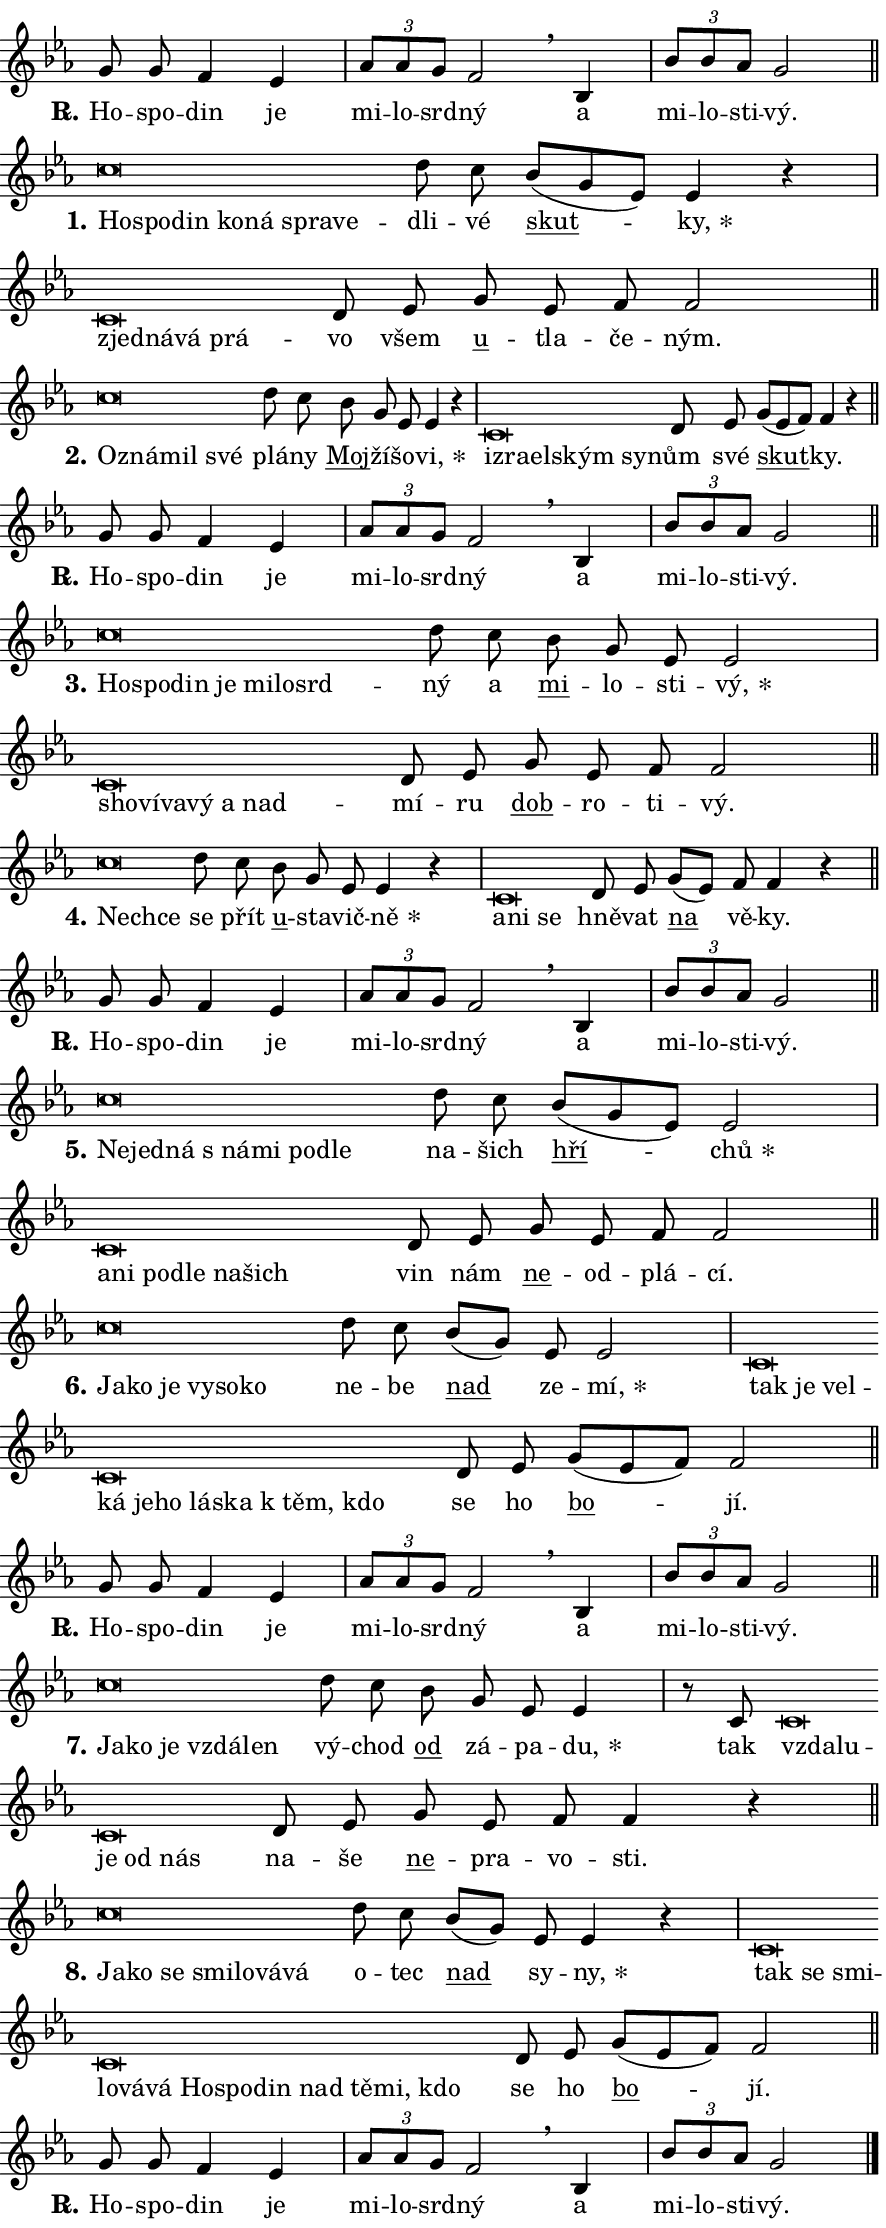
\version "2.24.0"
\header { tagline = "" }
\paper {
  indent = 0\cm
  top-margin = 0\cm
  right-margin = 0.13\cm % to fit lyric hyphens
  bottom-margin = 0\cm
  left-margin = 0\cm
  paper-width = 15\cm
  page-breaking = #ly:one-page-breaking
  system-system-spacing.basic-distance = #11
  score-system-spacing.basic-distance = #11
  ragged-last = ##f
}


%% Author: Thomas Morley
%% https://lists.gnu.org/archive/html/lilypond-user/2020-05/msg00002.html
#(define (line-position grob)
"Returns position of @var[grob} in current system:
   @code{'start}, if at first time-step
   @code{'end}, if at last time-step
   @code{'middle} otherwise
"
  (let* ((col (ly:item-get-column grob))
         (ln (ly:grob-object col 'left-neighbor))
         (rn (ly:grob-object col 'right-neighbor))
         (col-to-check-left (if (ly:grob? ln) ln col))
         (col-to-check-right (if (ly:grob? rn) rn col))
         (break-dir-left
           (and
             (ly:grob-property col-to-check-left 'non-musical #f)
             (ly:item-break-dir col-to-check-left)))
         (break-dir-right
           (and
             (ly:grob-property col-to-check-right 'non-musical #f)
             (ly:item-break-dir col-to-check-right))))
        (cond ((eqv? 1 break-dir-left) 'start)
              ((eqv? -1 break-dir-right) 'end)
              (else 'middle))))

#(define (tranparent-at-line-position vctor)
  (lambda (grob)
  "Relying on @code{line-position} select the relevant enry from @var{vctor}.
Used to determine transparency,"
    (case (line-position grob)
      ((end) (not (vector-ref vctor 0)))
      ((middle) (not (vector-ref vctor 1)))
      ((start) (not (vector-ref vctor 2))))))

noteHeadBreakVisibility =
#(define-music-function (break-visibility)(vector?)
"Makes @code{NoteHead}s transparent relying on @var{break-visibility}"
#{
  \override NoteHead.transparent =
    #(tranparent-at-line-position break-visibility)
#})

#(define delete-ledgers-for-transparent-note-heads
  (lambda (grob)
    "Reads whether a @code{NoteHead} is transparent.
If so this @code{NoteHead} is removed from @code{'note-heads} from
@var{grob}, which is supposed to be @code{LedgerLineSpanner}.
As a result ledgers are not printed for this @code{NoteHead}"
    (let* ((nhds-array (ly:grob-object grob 'note-heads))
           (nhds-list
             (if (ly:grob-array? nhds-array)
                 (ly:grob-array->list nhds-array)
                 '()))
           ;; Relies on the transparent-property being done before
           ;; Staff.LedgerLineSpanner.after-line-breaking is executed.
           ;; This is fragile ...
           (to-keep
             (remove
               (lambda (nhd)
                 (ly:grob-property nhd 'transparent #f))
               nhds-list)))
      ;; TODO find a better method to iterate over grob-arrays, similiar
      ;; to filter/remove etc for lists
      ;; For now rebuilt from scratch
      (set! (ly:grob-object grob 'note-heads)  '())
      (for-each
        (lambda (nhd)
          (ly:pointer-group-interface::add-grob grob 'note-heads nhd))
        to-keep))))

squashNotes = {
  \override NoteHead.X-extent = #'(-0.2 . 0.2)
  \override NoteHead.Y-extent = #'(-0.75 . 0)
  \override NoteHead.stencil =
    #(lambda (grob)
       (let ((pos (ly:grob-property grob 'staff-position)))
         (begin
           (if (< pos -7) (display "ERROR: Lower brevis then expected\n") (display ""))
           (if (<= pos -6) ly:text-interface::print ly:note-head::print))))
}
unSquashNotes = {
  \revert NoteHead.X-extent
  \revert NoteHead.Y-extent
  \revert NoteHead.stencil
}

hideNotes = \noteHeadBreakVisibility #begin-of-line-visible
unHideNotes = \noteHeadBreakVisibility #all-visible

% work-around for resetting accidentals
% https://lilypond.org/doc/v2.23/Documentation/notation/displaying-rhythms#unmetered-music
cadenzaMeasure = {
  \cadenzaOff
  \partial 1024 s1024
  \cadenzaOn
}

#(define-markup-command (accent layout props text) (markup?)
  "Underline accented syllable"
  (interpret-markup layout props
    #{\markup \override #'(offset . 4.3) \underline { #text }#}))

responsum = \markup \concat {
  "R" \hspace #-1.05 \path #0.1 #'((moveto 0 0.07) (lineto 0.9 0.8)) \hspace #0.05 "."
}

spaceSize = #0.6828661417322834 % exact space size for TeX Gyre Schola

\layout {
  \context {
    \Staff
    \remove "Time_signature_engraver"
    \override LedgerLineSpanner.after-line-breaking = #delete-ledgers-for-transparent-note-heads
  }
  \context {
    \Lyrics {
      \override LyricSpace.minimum-distance = \spaceSize
      \override LyricText.font-name = #"TeX Gyre Schola"
      \override LyricText.font-size = 1
      \override StanzaNumber.font-name = #"TeX Gyre Schola Bold"
      \override StanzaNumber.font-size = 1
    }
  }
  \context {
    \Score 
    \override NoteHead.text =
      #(lambda (grob) 
        (let ((pos (ly:grob-property grob 'staff-position)))
          #{\markup {
            \combine
              \halign #-0.55 \raise #(if (= pos -6) 0 0.5) \override #'(thickness . 2) \draw-line #'(3.2 . 0)
              \musicglyph "noteheads.sM1"
          }#}))
  }
}

% magnetic-lyrics.ily
%
%   written by
%     Jean Abou Samra <jean@abou-samra.fr>
%     Werner Lemberg <wl@gnu.org>
%
%   adapted by
%     Jiri Hon <jiri.hon@gmail.com>
%
% Version 2022-Apr-15

% https://www.mail-archive.com/lilypond-user@gnu.org/msg149350.html

#(define (Left_hyphen_pointer_engraver context)
   "Collect syllable-hyphen-syllable occurrences in lyrics and store
them in properties.  This engraver only looks to the left.  For
example, if the lyrics input is @code{foo -- bar}, it does the
following.

@itemize @bullet
@item
Set the @code{text} property of the @code{LyricHyphen} grob between
@q{foo} and @q{bar} to @code{foo}.

@item
Set the @code{left-hyphen} property of the @code{LyricText} grob with
text @q{foo} to the @code{LyricHyphen} grob between @q{foo} and
@q{bar}.
@end itemize

Use this auxiliary engraver in combination with the
@code{lyric-@/text::@/apply-@/magnetic-@/offset!} hook."
   (let ((hyphen #f)
         (text #f))
     (make-engraver
      (acknowledgers
       ((lyric-syllable-interface engraver grob source-engraver)
        (set! text grob)))
      (end-acknowledgers
       ((lyric-hyphen-interface engraver grob source-engraver)
        ;(when (not (grob::has-interface grob 'lyric-space-interface))
          (set! hyphen grob)));)
      ((stop-translation-timestep engraver)
       (when (and text hyphen)
         (ly:grob-set-object! text 'left-hyphen hyphen))
       (set! text #f)
       (set! hyphen #f)))))

#(define (lyric-text::apply-magnetic-offset! grob)
   "If the space between two syllables is less than the value in
property @code{LyricText@/.details@/.squash-threshold}, move the right
syllable to the left so that it gets concatenated with the left
syllable.

Use this function as a hook for
@code{LyricText@/.after-@/line-@/breaking} if the
@code{Left_@/hyphen_@/pointer_@/engraver} is active."
   (let ((hyphen (ly:grob-object grob 'left-hyphen #f)))
     (when hyphen
       (let ((left-text (ly:spanner-bound hyphen LEFT)))
         (when (grob::has-interface left-text 'lyric-syllable-interface)
           (let* ((common (ly:grob-common-refpoint grob left-text X))
                  (this-x-ext (ly:grob-extent grob common X))
                  (left-x-ext
                   (begin
                     ;; Trigger magnetism for left-text.
                     (ly:grob-property left-text 'after-line-breaking)
                     (ly:grob-extent left-text common X)))
                  ;; `delta` is the gap width between two syllables.
                  (delta (- (interval-start this-x-ext)
                            (interval-end left-x-ext)))
                  (details (ly:grob-property grob 'details))
                  (threshold (assoc-get 'squash-threshold details 0.2)))
             (when (< delta threshold)
               (let* (;; We have to manipulate the input text so that
                      ;; ligatures crossing syllable boundaries are not
                      ;; disabled.  For languages based on the Latin
                      ;; script this is essentially a beautification.
                      ;; However, for non-Western scripts it can be a
                      ;; necessity.
                      (lt (ly:grob-property left-text 'text))
                      (rt (ly:grob-property grob 'text))
                      (is-space (grob::has-interface hyphen 'lyric-space-interface))
                      (space (if is-space " " ""))
                      (extra-delta (if is-space spaceSize 0))
                      ;; Append new syllable.
                      (ltrt-space (if (and (string? lt) (string? rt))
                                (string-append lt space rt)
                                (make-concat-markup (list lt space rt))))
                      ;; Right-align `ltrt` to the right side.
                      (ltrt-space-markup (grob-interpret-markup
                               grob
                               (make-translate-markup
                                (cons (interval-length this-x-ext) 0)
                                (make-right-align-markup ltrt-space)))))
                 (begin
                   ;; Don't print `left-text`.
                   (ly:grob-set-property! left-text 'stencil #f)
                   ;; Set text and stencil (which holds all collected
                   ;; syllables so far) and shift it to the left.
                   (ly:grob-set-property! grob 'text ltrt-space)
                   (ly:grob-set-property! grob 'stencil ltrt-space-markup)
                   (ly:grob-translate-axis! grob (- (- delta extra-delta)) X))))))))))


#(define (lyric-hyphen::displace-bounds-first grob)
   ;; Make very sure this callback isn't triggered too early.
   (let ((left (ly:spanner-bound grob LEFT))
         (right (ly:spanner-bound grob RIGHT)))
     (ly:grob-property left 'after-line-breaking)
     (ly:grob-property right 'after-line-breaking)
     (ly:lyric-hyphen::print grob)))

squashThreshold = #0.4

\layout {
  \context {
    \Lyrics
    \consists #Left_hyphen_pointer_engraver
    \override LyricText.after-line-breaking =
      #lyric-text::apply-magnetic-offset!
    \override LyricHyphen.stencil = #lyric-hyphen::displace-bounds-first
    \override LyricText.details.squash-threshold = \squashThreshold
    \override LyricHyphen.minimum-distance = 0
    \override LyricHyphen.minimum-length = \squashThreshold
  }
}

squashText = \override LyricText.details.squash-threshold = 9999
unSquashText = \override LyricText.details.squash-threshold = \squashThreshold

leftText = \override LyricText.self-alignment-X = #LEFT
unLeftText = \revert LyricText.self-alignment-X

starOffset = #(lambda (grob) 
                (let ((x_offset (ly:self-alignment-interface::aligned-on-x-parent grob)))
                  (if (= x_offset 0) 0 (+ x_offset 1.2))))

star = #(define-music-function (syllable)(string?)
"Append star separator at the end of a syllable"
#{
  \once \override LyricText.X-offset = #starOffset
  \lyricmode { \markup {
    #syllable
    \override #'((font-name . "TeX Gyre Schola Bold")) \hspace #0.2 \lower #0.65 \larger "*"
  } }
#})

starAccent = #(define-music-function (syllable)(string?)
"Append star separator at the end of a syllable and make accent"
#{
  \once \override LyricText.X-offset = #starOffset
  \lyricmode { \markup {
    \accent #syllable
    \override #'((font-name . "TeX Gyre Schola Bold")) \hspace #0.2 \lower #0.65 \larger "*"
  } }
#})

breath = #(define-music-function (syllable)(string?)
"Append breathing indicator at the end of a syllable"
#{
  \lyricmode { \markup { #syllable "+" } }
#})

optionalBreath = #(define-music-function (syllable)(string?)
"Append optional breathing indicator at the end of a syllable"
#{
  \lyricmode { \markup { #syllable "(+)" } }
#})


\score {
    <<
        \new Voice = "melody" { \cadenzaOn \key es \major \relative { g'8 g f4 es \cadenzaMeasure \bar "|" \tuplet 3/2 { as8[ as g] } f2 \breathe \bar "" bes,4 \cadenzaMeasure \bar "|" \tuplet 3/2 {bes'8[ bes as] } g2 \cadenzaMeasure \bar "||" \break } }
        \new Lyrics \lyricsto "melody" { \lyricmode { \set stanza = \responsum
Ho -- spo -- din je mi -- lo -- srd -- ný a mi -- lo -- sti -- vý. } }
    >>
    \layout {}
}

\score {
    <<
        \new Voice = "melody" { \cadenzaOn \key es \major \relative { \squashNotes c''\breve*1/16 \hideNotes \breve*1/16 \bar "" \breve*1/16 \bar "" \breve*1/16 \bar "" \breve*1/16 \bar "" \breve*1/16 \breve*1/16 \bar "" \unHideNotes \unSquashNotes d8 c \bar "" bes[( g es)] es4 r \cadenzaMeasure \bar "|" \squashNotes c\breve*1/16 \hideNotes \breve*1/16 \bar "" \breve*1/16 \breve*1/16 \bar "" \unHideNotes \unSquashNotes d8 es \bar "" g es f f2 \cadenzaMeasure \bar "||" \break } }
        \new Lyrics \lyricsto "melody" { \lyricmode { \set stanza = "1."
\leftText Ho -- \squashText spo -- din ko -- ná spra -- ve -- \unLeftText \unSquashText dli -- vé \markup \accent skut -- \star ky, \leftText zjed -- \squashText ná -- vá prá -- \unLeftText \unSquashText vo všem \markup \accent u -- tla -- če -- ným. } }
    >>
    \layout {}
}

\score {
    <<
        \new Voice = "melody" { \cadenzaOn \key es \major \relative { \squashNotes c''\breve*1/16 \hideNotes \breve*1/16 \bar "" \breve*1/16 \breve*1/16 \bar "" \unHideNotes \unSquashNotes d8 c \bar "" bes g es es4 r \cadenzaMeasure \bar "|" \squashNotes c\breve*1/16 \hideNotes \breve*1/16 \bar "" \breve*1/16 \bar "" \breve*1/16 \breve*1/16 \bar "" \unHideNotes \unSquashNotes d8 es \bar "" g[( es f)] f4 r \cadenzaMeasure \bar "||" \break } }
        \new Lyrics \lyricsto "melody" { \lyricmode { \set stanza = "2."
\leftText Oz -- \squashText ná -- mil své \unLeftText \unSquashText plá -- ny \markup \accent Moj -- ží -- šo -- \star vi, \leftText iz -- \squashText ra -- el -- ským sy -- \unLeftText \unSquashText nům své \markup \accent skut -- ky. } }
    >>
    \layout {}
}

\score {
    <<
        \new Voice = "melody" { \cadenzaOn \key es \major \relative { g'8 g f4 es \cadenzaMeasure \bar "|" \tuplet 3/2 { as8[ as g] } f2 \breathe \bar "" bes,4 \cadenzaMeasure \bar "|" \tuplet 3/2 {bes'8[ bes as] } g2 \cadenzaMeasure \bar "||" \break } }
        \new Lyrics \lyricsto "melody" { \lyricmode { \set stanza = \responsum
Ho -- spo -- din je mi -- lo -- srd -- ný a mi -- lo -- sti -- vý. } }
    >>
    \layout {}
}

\score {
    <<
        \new Voice = "melody" { \cadenzaOn \key es \major \relative { \squashNotes c''\breve*1/16 \hideNotes \breve*1/16 \bar "" \breve*1/16 \bar "" \breve*1/16 \bar "" \breve*1/16 \bar "" \breve*1/16 \breve*1/16 \bar "" \unHideNotes \unSquashNotes d8 c \bar "" bes g es es2 \cadenzaMeasure \bar "|" \squashNotes c\breve*1/16 \hideNotes \breve*1/16 \bar "" \breve*1/16 \bar "" \breve*1/16 \bar "" \breve*1/16 \breve*1/16 \bar "" \unHideNotes \unSquashNotes d8 es \bar "" g es f f2 \cadenzaMeasure \bar "||" \break } }
        \new Lyrics \lyricsto "melody" { \lyricmode { \set stanza = "3."
\leftText Ho -- \squashText spo -- din je mi -- lo -- srd -- \unLeftText \unSquashText ný a \markup \accent mi -- lo -- sti -- \star vý, \leftText sho -- \squashText ví -- va -- vý a nad -- \unLeftText \unSquashText mí -- ru \markup \accent dob -- ro -- ti -- vý. } }
    >>
    \layout {}
}

\score {
    <<
        \new Voice = "melody" { \cadenzaOn \key es \major \relative { \squashNotes c''\breve*1/16 \hideNotes \breve*1/16 \bar "" \unHideNotes \unSquashNotes d8 c \bar "" bes g es es4 r \cadenzaMeasure \bar "|" \squashNotes c\breve*1/16 \hideNotes \breve*1/16 \breve*1/16 \bar "" \unHideNotes \unSquashNotes d8 es \bar "" g[( es)] f f4 r \cadenzaMeasure \bar "||" \break } }
        \new Lyrics \lyricsto "melody" { \lyricmode { \set stanza = "4."
\leftText Nech -- \squashText ce \unLeftText \unSquashText se přít \markup \accent u -- sta -- vič -- \star ně \leftText a -- \squashText ni se \unLeftText \unSquashText hně -- vat \markup \accent na vě -- ky. } }
    >>
    \layout {}
}

\score {
    <<
        \new Voice = "melody" { \cadenzaOn \key es \major \relative { g'8 g f4 es \cadenzaMeasure \bar "|" \tuplet 3/2 { as8[ as g] } f2 \breathe \bar "" bes,4 \cadenzaMeasure \bar "|" \tuplet 3/2 {bes'8[ bes as] } g2 \cadenzaMeasure \bar "||" \break } }
        \new Lyrics \lyricsto "melody" { \lyricmode { \set stanza = \responsum
Ho -- spo -- din je mi -- lo -- srd -- ný a mi -- lo -- sti -- vý. } }
    >>
    \layout {}
}

\score {
    <<
        \new Voice = "melody" { \cadenzaOn \key es \major \relative { \squashNotes c''\breve*1/16 \hideNotes \breve*1/16 \bar "" \breve*1/16 \bar "" \breve*1/16 \bar "" \breve*1/16 \bar "" \breve*1/16 \breve*1/16 \bar "" \unHideNotes \unSquashNotes d8 c \bar "" bes[( g es)] es2 \cadenzaMeasure \bar "|" \squashNotes c\breve*1/16 \hideNotes \breve*1/16 \bar "" \breve*1/16 \bar "" \breve*1/16 \bar "" \breve*1/16 \breve*1/16 \bar "" \unHideNotes \unSquashNotes d8 es \bar "" g es f f2 \cadenzaMeasure \bar "||" \break } }
        \new Lyrics \lyricsto "melody" { \lyricmode { \set stanza = "5."
\leftText Ne -- \squashText jed -- ná "s ná" -- mi po -- dle \unLeftText \unSquashText na -- šich \markup \accent hří -- \star chů \leftText a -- \squashText ni po -- dle na -- šich \unLeftText \unSquashText vin nám \markup \accent ne -- od -- plá -- cí. } }
    >>
    \layout {}
}

\score {
    <<
        \new Voice = "melody" { \cadenzaOn \key es \major \relative { \squashNotes c''\breve*1/16 \hideNotes \breve*1/16 \bar "" \breve*1/16 \bar "" \breve*1/16 \bar "" \breve*1/16 \breve*1/16 \bar "" \unHideNotes \unSquashNotes d8 c \bar "" bes[( g)] es es2 \cadenzaMeasure \bar "|" \squashNotes c\breve*1/16 \hideNotes \breve*1/16 \bar "" \breve*1/16 \bar "" \breve*1/16 \bar "" \breve*1/16 \bar "" \breve*1/16 \bar "" \breve*1/16 \bar "" \breve*1/16 \bar "" \breve*1/16 \breve*1/16 \bar "" \unHideNotes \unSquashNotes d8 es \bar "" g[( es f)] f2 \cadenzaMeasure \bar "||" \break } }
        \new Lyrics \lyricsto "melody" { \lyricmode { \set stanza = "6."
\leftText Ja -- \squashText ko je vy -- so -- ko \unLeftText \unSquashText ne -- be \markup \accent nad ze -- \star mí, \leftText tak \squashText je vel -- ká je -- ho lá -- ska "k těm," kdo \unLeftText \unSquashText se ho \markup \accent bo -- jí. } }
    >>
    \layout {}
}

\score {
    <<
        \new Voice = "melody" { \cadenzaOn \key es \major \relative { g'8 g f4 es \cadenzaMeasure \bar "|" \tuplet 3/2 { as8[ as g] } f2 \breathe \bar "" bes,4 \cadenzaMeasure \bar "|" \tuplet 3/2 {bes'8[ bes as] } g2 \cadenzaMeasure \bar "||" \break } }
        \new Lyrics \lyricsto "melody" { \lyricmode { \set stanza = \responsum
Ho -- spo -- din je mi -- lo -- srd -- ný a mi -- lo -- sti -- vý. } }
    >>
    \layout {}
}

\score {
    <<
        \new Voice = "melody" { \cadenzaOn \key es \major \relative { \squashNotes c''\breve*1/16 \hideNotes \breve*1/16 \bar "" \breve*1/16 \bar "" \breve*1/16 \breve*1/16 \bar "" \unHideNotes \unSquashNotes d8 c \bar "" bes g es es4 \cadenzaMeasure \bar "|" r8 c8 \squashNotes c\breve*1/16 \hideNotes \breve*1/16 \bar "" \breve*1/16 \bar "" \breve*1/16 \breve*1/16 \bar "" \unHideNotes \unSquashNotes d8 es \bar "" g es f f4 r \cadenzaMeasure \bar "||" \break } }
        \new Lyrics \lyricsto "melody" { \lyricmode { \set stanza = "7."
\leftText Ja -- \squashText ko je vzdá -- len \unLeftText \unSquashText vý -- chod \markup \accent od zá -- pa -- \star du, tak \leftText vzda -- \squashText lu -- je od nás \unLeftText \unSquashText na -- še \markup \accent ne -- pra -- vo -- sti. } }
    >>
    \layout {}
}

\score {
    <<
        \new Voice = "melody" { \cadenzaOn \key es \major \relative { \squashNotes c''\breve*1/16 \hideNotes \breve*1/16 \bar "" \breve*1/16 \bar "" \breve*1/16 \bar "" \breve*1/16 \bar "" \breve*1/16 \breve*1/16 \bar "" \unHideNotes \unSquashNotes d8 c \bar "" bes[( g)] es es4 r \cadenzaMeasure \bar "|" \squashNotes c\breve*1/16 \hideNotes \breve*1/16 \bar "" \breve*1/16 \bar "" \breve*1/16 \bar "" \breve*1/16 \bar "" \breve*1/16 \bar "" \breve*1/16 \bar "" \breve*1/16 \bar "" \breve*1/16 \bar "" \breve*1/16 \bar "" \breve*1/16 \bar "" \breve*1/16 \breve*1/16 \bar "" \unHideNotes \unSquashNotes d8 es \bar "" g[( es f)] f2 \cadenzaMeasure \bar "||" \break } }
        \new Lyrics \lyricsto "melody" { \lyricmode { \set stanza = "8."
\leftText Ja -- \squashText ko se smi -- lo -- vá -- vá \unLeftText \unSquashText o -- tec \markup \accent nad sy -- \star ny, \leftText tak \squashText se smi -- lo -- vá -- vá Ho -- spo -- din nad tě -- mi, kdo \unLeftText \unSquashText se ho \markup \accent bo -- jí. } }
    >>
    \layout {}
}

\score {
    <<
        \new Voice = "melody" { \cadenzaOn \key es \major \relative { g'8 g f4 es \cadenzaMeasure \bar "|" \tuplet 3/2 { as8[ as g] } f2 \breathe \bar "" bes,4 \cadenzaMeasure \bar "|" \tuplet 3/2 {bes'8[ bes as] } g2 \cadenzaMeasure \bar "||" \break } \bar "|." }
        \new Lyrics \lyricsto "melody" { \lyricmode { \set stanza = \responsum
Ho -- spo -- din je mi -- lo -- srd -- ný a mi -- lo -- sti -- vý. } }
    >>
    \layout {}
}
